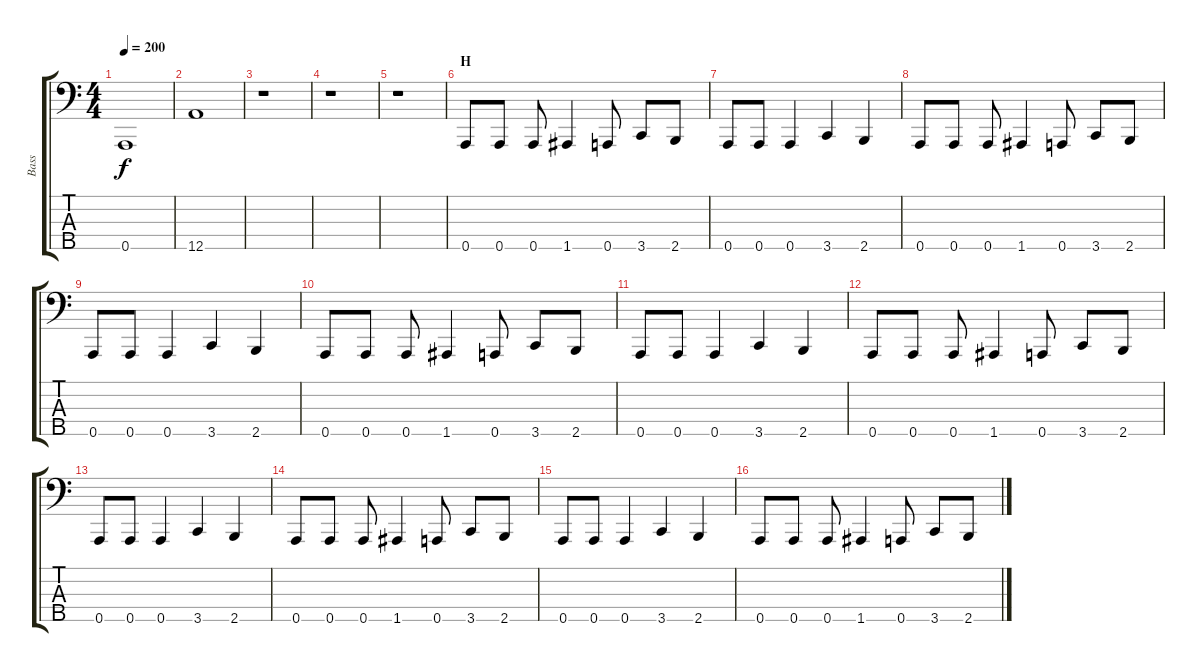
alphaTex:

\track ("Bass" "Bass") {instrument electricbasspick}
\staff {score tabs}
\tuning (G2 D2 A1 E1 A0) {hide}
\ts (4 4)
\tempo 200
\clef f4
\ks c
0.5{t}.1{dy f} |
12.5.1 |
r.1 |
r.1 |
r.1 |
\section ("" "H")
0.5.8 0.5.8 0.5.8 1.5.4 0.5.8 3.5.8 2.5.8 |
0.5.8 0.5.8 0.5.4 3.5.4 2.5.4 |
0.5.8 0.5.8 0.5.8 1.5.4 0.5.8 3.5.8 2.5.8 |
0.5.8 0.5.8 0.5.4 3.5.4 2.5.4 |
0.5.8 0.5.8 0.5.8 1.5.4 0.5.8 3.5.8 2.5.8 |
0.5.8 0.5.8 0.5.4 3.5.4 2.5.4 |
0.5.8 0.5.8 0.5.8 1.5.4 0.5.8 3.5.8 2.5.8 |
0.5.8 0.5.8 0.5.4 3.5.4 2.5.4 |
0.5.8 0.5.8 0.5.8 1.5.4 0.5.8 3.5.8 2.5.8 |
0.5.8 0.5.8 0.5.4 3.5.4 2.5.4 |
0.5.8 0.5.8 0.5.8 1.5.4 0.5.8 3.5.8 2.5.8
